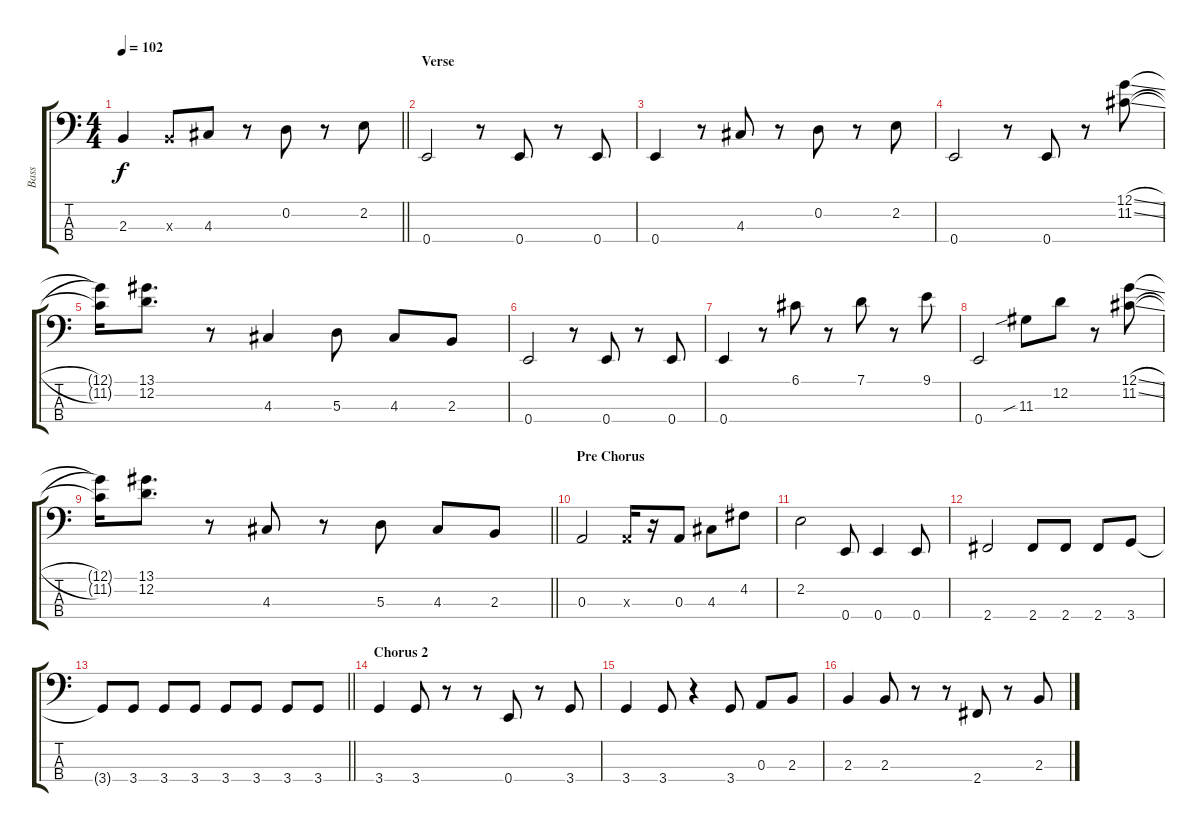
\track ("Bass" "Bass") {instrument electricbasspick}
\staff {score tabs}
\tuning (G2 D2 A1 E1) {hide}
\ts (4 4)
\tempo 102
\clef f4
\barLineRight lightlight
\ks c
2.3.4{dy f} 2.3{x}.8 4.3.8 r.8 0.2.8 r.8 2.2.8 |
\section ("" "Verse")
0.4.2 r.8 0.4.8 r.8 0.4.8 |
0.4.4 r.8 4.3.8 r.8 0.2.8 r.8 2.2.8 |
0.4.2 r.8 0.4.8 r.8 (12.1{sl} 11.2{sl}).8 |
(12.1{t} 11.2{t}).16 (13.1 12.2).8{d} r.8 4.3.4 5.3.8 4.3.8 2.3.8 |
0.4.2 r.8 0.4.8 r.8 0.4.8 |
0.4.4 r.8 6.1.8 r.8 7.1.8 r.8 9.1.8 |
0.4.2 11.3{sib}.8 12.2.8 r.8 (12.1{sl} 11.2{sl}).8 |
\barLineRight lightlight
(12.1{t} 11.2{t}).16 (13.1 12.2).8{d} r.8 4.3.8 r.8 5.3.8 4.3.8 2.3.8 |
\section ("" "Pre Chorus")
0.3.2 0.3{x}.16 r.16 0.3.8 4.3.8 4.2.8 |
2.2.2 0.4.8 0.4.4 0.4.8 |
2.4.2 2.4.8 2.4.8 2.4.8 3.4.8 |
\barLineRight lightlight
3.4{t}.8 3.4.8 3.4.8 3.4.8 3.4.8 3.4.8 3.4.8 3.4.8 |
\section ("" "Chorus 2")
3.4.4 3.4.8 r.8 r.8 0.4.8 r.8 3.4.8 |
3.4.4 3.4.8 r.4 3.4.8 0.3.8 2.3.8 |
2.3.4 2.3.8 r.8 r.8 2.4.8 r.8 2.3.8
